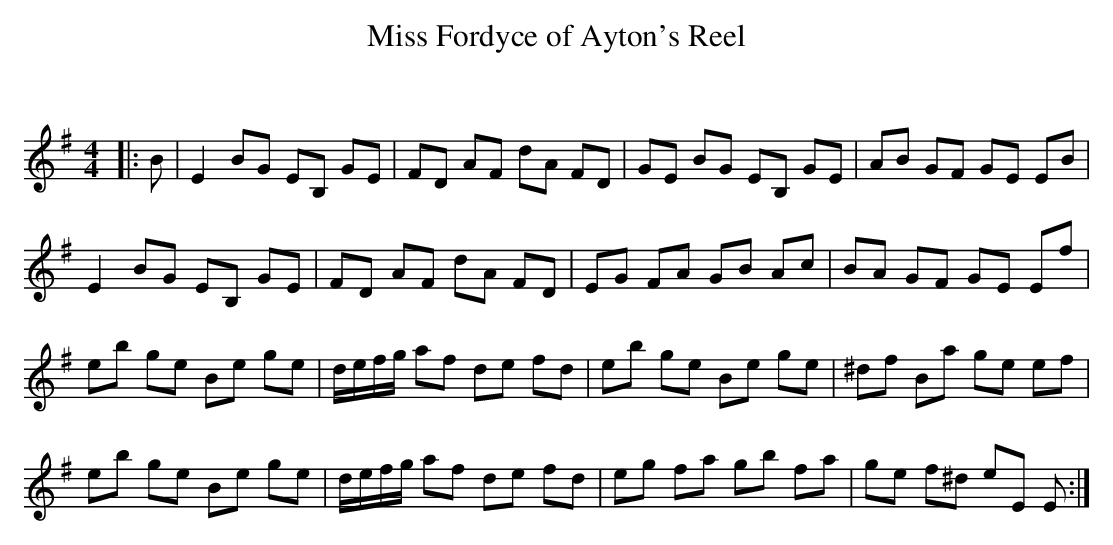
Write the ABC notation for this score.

X:1
T: Miss Fordyce of Ayton's Reel
C:
Q: 232
K:Em
M:4/4
L:1/8
|:B|E2 BG EB, GE|FD AF dA FD|GE BG EB, GE|AB GF GE EB|
E2 BG EB, GE|FD AF dA FD|EG FA GB Ac|BA GF GE Ef|
eb ge Be ge|d1/2e1/2f1/2g1/2 af de fd|eb ge Be ge|^df Ba ge ef|
eb ge Be ge|d1/2e1/2f1/2g1/2 af de fd|eg fa gb fa|ge f^d eE E:|
